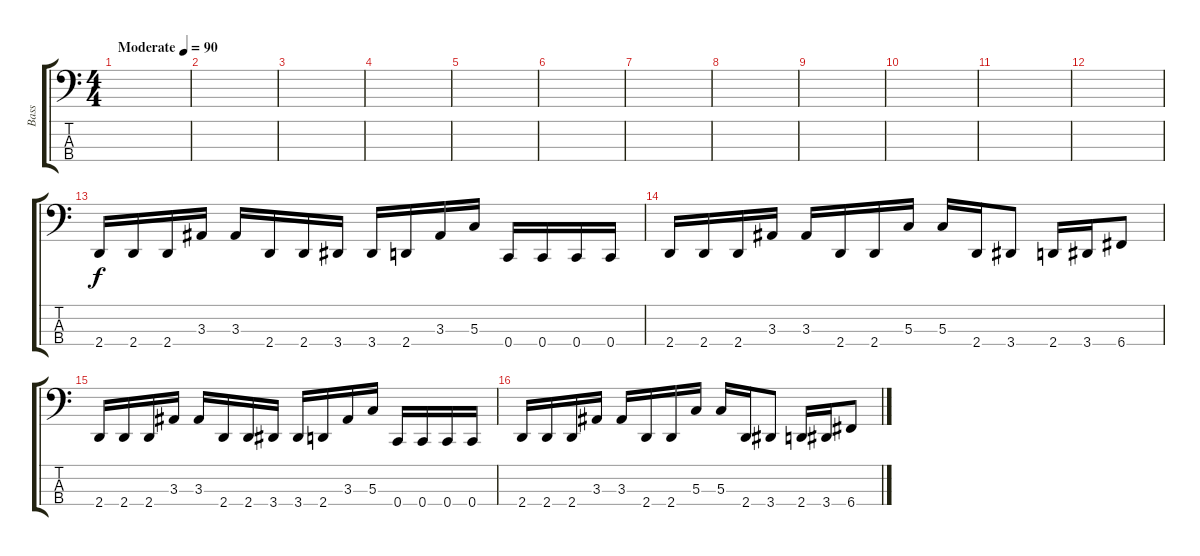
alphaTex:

\track ("Bass" "Bass") {instrument electricbasspick}
\staff {score tabs}
\tuning (F2 C2 G1 C1) {hide}
\ts (4 4)
\tempo (90 "Moderate")
\clef f4
\ks c
|
|
|
|
|
|
|
|
|
|
|
|
2.4.16 2.4.16 2.4.16 3.3.16 3.3.16 2.4.16 2.4.16 3.4.16 3.4.16 2.4.16 3.3.16 5.3.16 0.4.16 0.4.16 0.4.16 0.4.16 |
2.4.16 2.4.16 2.4.16 3.3.16 3.3.16 2.4.16 2.4.16 5.3.16 5.3.16 2.4.16 3.4.8 2.4.16 3.4.16 6.4.8 |
2.4.16 2.4.16 2.4.16 3.3.16 3.3.16 2.4.16 2.4.16 3.4.16 3.4.16 2.4.16 3.3.16 5.3.16 0.4.16 0.4.16 0.4.16 0.4.16 |
2.4.16 2.4.16 2.4.16 3.3.16 3.3.16 2.4.16 2.4.16 5.3.16 5.3.16 2.4.16 3.4.8 2.4.16 3.4.16 6.4.8
